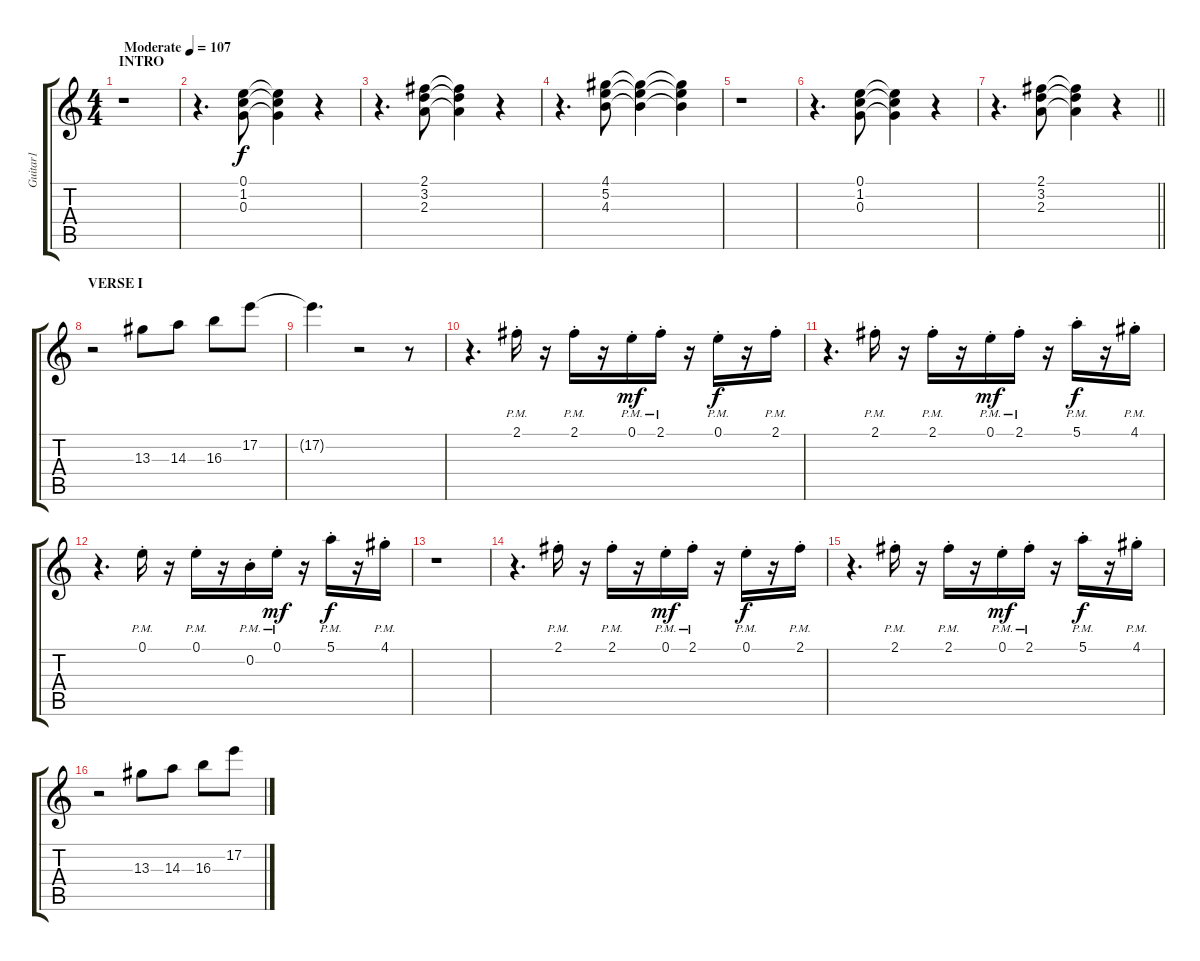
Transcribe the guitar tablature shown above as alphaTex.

\track ("Guitar1" "Guitar1") {instrument distortionguitar}
\staff {score tabs}
\tuning (E4 B3 G3 D3 A2 E2) {hide}
\ts (4 4)
\section ("" "INTRO")
\tempo (107 "Moderate")
\clef g2
\ks c
r.1{dy f instrument distortionguitar} |
r.4{d} (0.1 1.2 0.3).8 (0.1{t} 1.2{t} 0.3{t}).4 r.4 |
r.4{d} (2.1 3.2 2.3).8 (2.1{t} 3.2{t} 2.3{t}).4 r.4 |
r.4{d} (4.1 5.2 4.3).8 (4.1{t} 5.2{t} 4.3{t}).4 (4.1{t} 5.2{t} 4.3{t}).4 |
r.1 |
r.4{d} (0.1 1.2 0.3).8 (0.1{t} 1.2{t} 0.3{t}).4 r.4 |
\barLineRight lightlight
r.4{d} (2.1 3.2 2.3).8 (2.1{t} 3.2{t} 2.3{t}).4 r.4 |
\section ("" "VERSE I")
r.2{instrument acousticguitarsteel} 13.3.8 14.3.8 16.3.8 17.2.8 |
17.2{t}.4{d} r.2 r.8 |
r.4{d} 2.1{pm st}.16 r.16 2.1{pm st}.16 r.16 0.1{pm st}.16{dy mf} 2.1{pm st}.16 r.16 0.1{pm st}.16{dy f} r.16 2.1{pm st}.16 |
r.4{d} 2.1{pm st}.16 r.16 2.1{pm st}.16 r.16 0.1{pm st}.16{dy mf} 2.1{pm st}.16 r.16 5.1{pm st}.16{dy f} r.16 4.1{pm st}.16 |
r.4{d} 0.1{pm st}.16 r.16 0.1{pm st}.16 r.16 0.2{pm st}.16 0.1{pm st}.16{dy mf} r.16 5.1{pm st}.16{dy f} r.16 4.1{pm st}.16 |
r.1 |
r.4{d} 2.1{pm st}.16 r.16 2.1{pm st}.16 r.16 0.1{pm st}.16{dy mf} 2.1{pm st}.16 r.16 0.1{pm st}.16{dy f} r.16 2.1{pm st}.16 |
r.4{d} 2.1{pm st}.16 r.16 2.1{pm st}.16 r.16 0.1{pm st}.16{dy mf} 2.1{pm st}.16 r.16 5.1{pm st}.16{dy f} r.16 4.1{pm st}.16 |
r.2{instrument acousticguitarsteel} 13.3.8 14.3.8 16.3.8 17.2.8
